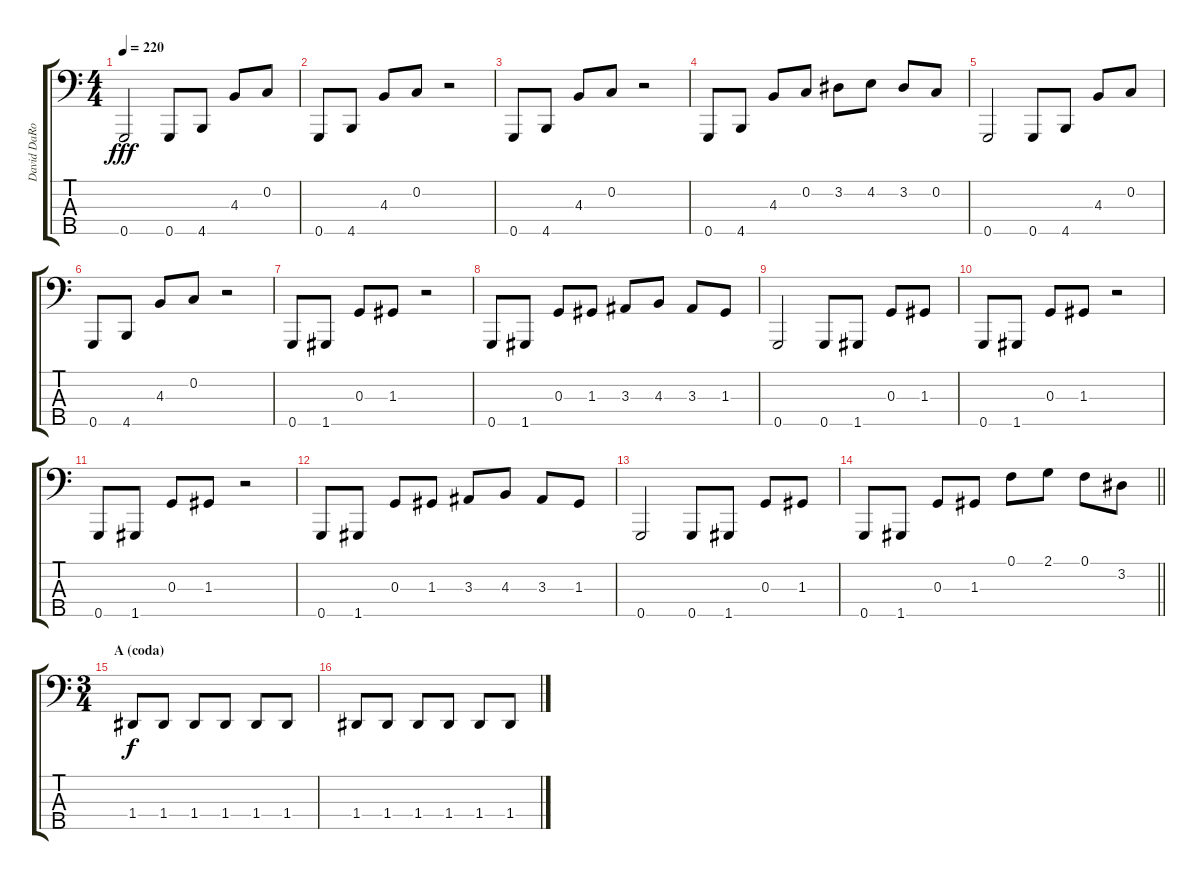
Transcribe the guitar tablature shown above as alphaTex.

\track ("David DaRocha - Bass" "David DaRo") {instrument electricbasspick}
\staff {score tabs}
\tuning (F2 C2 G1 D1 G0) {hide}
\ts (4 4)
\tempo 220
\clef f4
\ks c
0.5.2{dy fff} 0.5.8 4.5.8 4.3.8 0.2.8 |
0.5.8 4.5.8 4.3.8 0.2.8 r.2 |
0.5.8 4.5.8 4.3.8 0.2.8 r.2 |
0.5.8 4.5.8 4.3.8 0.2.8 3.2.8 4.2.8 3.2.8 0.2.8 |
0.5.2 0.5.8 4.5.8 4.3.8 0.2.8 |
0.5.8 4.5.8 4.3.8 0.2.8 r.2 |
0.5.8 1.5.8 0.3.8 1.3.8 r.2 |
0.5.8 1.5.8 0.3.8 1.3.8 3.3.8 4.3.8 3.3.8 1.3.8 |
0.5.2 0.5.8 1.5.8 0.3.8 1.3.8 |
0.5.8 1.5.8 0.3.8 1.3.8 r.2 |
0.5.8 1.5.8 0.3.8 1.3.8 r.2 |
0.5.8 1.5.8 0.3.8 1.3.8 3.3.8 4.3.8 3.3.8 1.3.8 |
0.5.2 0.5.8 1.5.8 0.3.8 1.3.8 |
\barLineRight lightlight
0.5.8 1.5.8 0.3.8 1.3.8 0.1.8 2.1.8 0.1.8 3.2.8 |
\ts (3 4)
\section ("" "A (coda)")
1.4.8{dy f} 1.4.8 1.4.8 1.4.8 1.4.8 1.4.8 |
1.4.8 1.4.8 1.4.8 1.4.8 1.4.8 1.4.8
